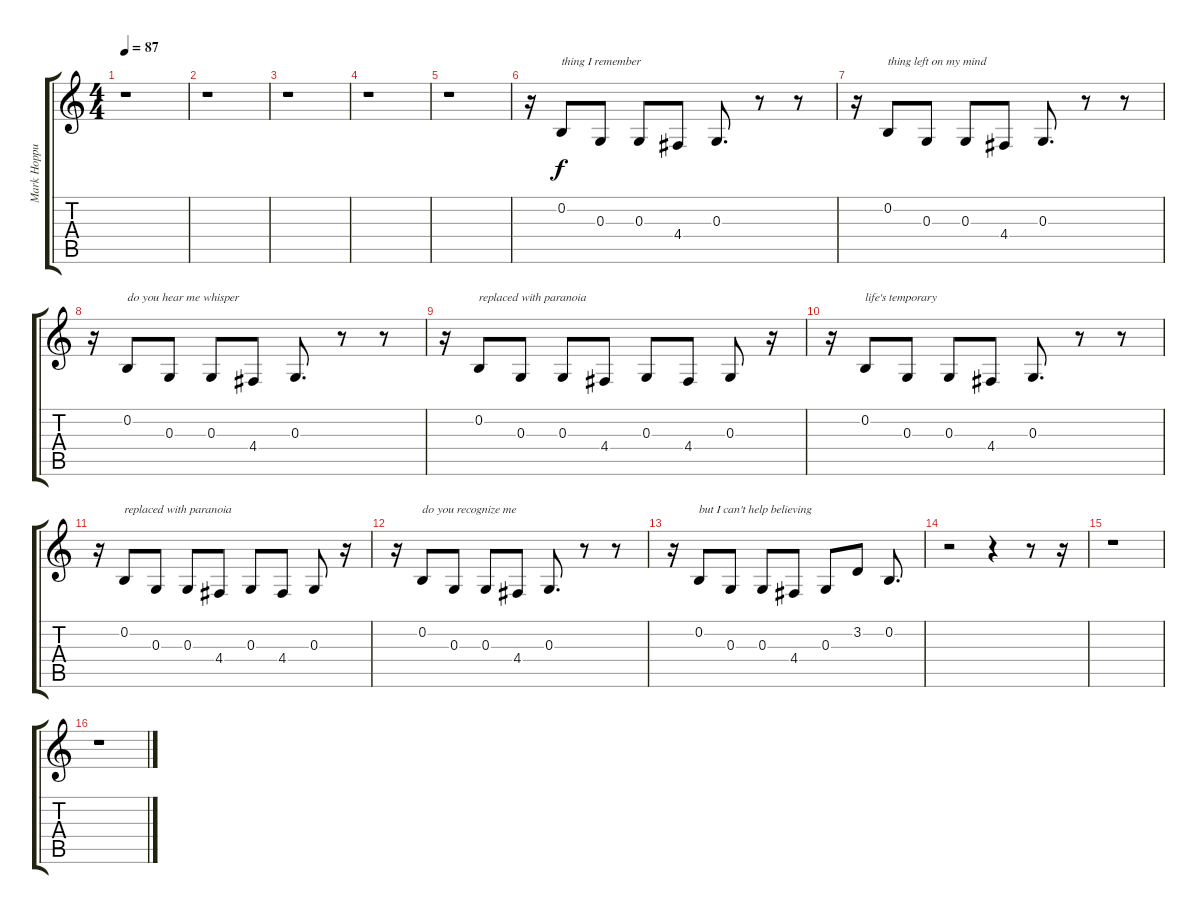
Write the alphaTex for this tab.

\track ("Mark Hoppus (Vocals)" "Mark Hoppu") {instrument flute}
\staff {score tabs}
\tuning (E4 B3 G3 D3 A2 E2) {hide}
\ts (4 4)
\tempo 87
\clef g2
\ks c
r.1{dy f} |
r.1 |
r.1 |
r.1 |
r.1 |
r.16 0.2.8{txt "thing I remember"} 0.3.8 0.3.8 4.4.8 0.3.8{d} r.8 r.8 |
r.16 0.2.8{txt "thing left on my mind"} 0.3.8 0.3.8 4.4.8 0.3.8{d} r.8 r.8 |
r.16 0.2.8{txt "do you hear me whisper"} 0.3.8 0.3.8 4.4.8 0.3.8{d} r.8 r.8 |
r.16 0.2.8{txt "replaced with paranoia"} 0.3.8 0.3.8 4.4.8 0.3.8 4.4.8 0.3.8 r.16 |
r.16 0.2.8{txt "life's temporary"} 0.3.8 0.3.8 4.4.8 0.3.8{d} r.8 r.8 |
r.16 0.2.8{txt "replaced with paranoia"} 0.3.8 0.3.8 4.4.8 0.3.8 4.4.8 0.3.8 r.16 |
r.16 0.2.8{txt "do you recognize me"} 0.3.8 0.3.8 4.4.8 0.3.8{d} r.8 r.8 |
r.16 0.2.8{txt "but I can't help believing"} 0.3.8 0.3.8 4.4.8 0.3.8 3.2.8 0.2.8{d} |
r.2 r.4 r.8 r.16 |
r.1 |
r.1
